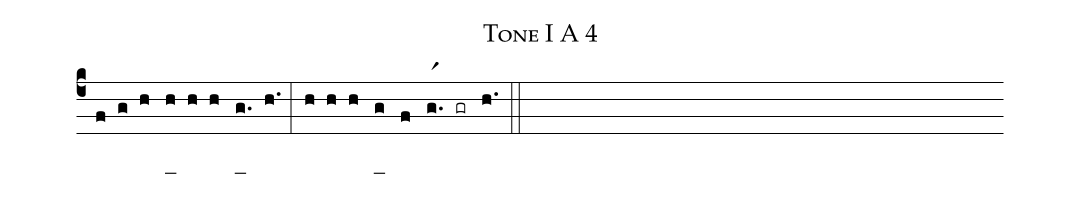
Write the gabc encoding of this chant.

name: Tone I A 4;
mode: 1;
%%
(c4)
(f g h) _(h h h) _(g.) (h.) (:)
(h h h) _(g) (f) (g.r1) (gr) (h.) (::)
